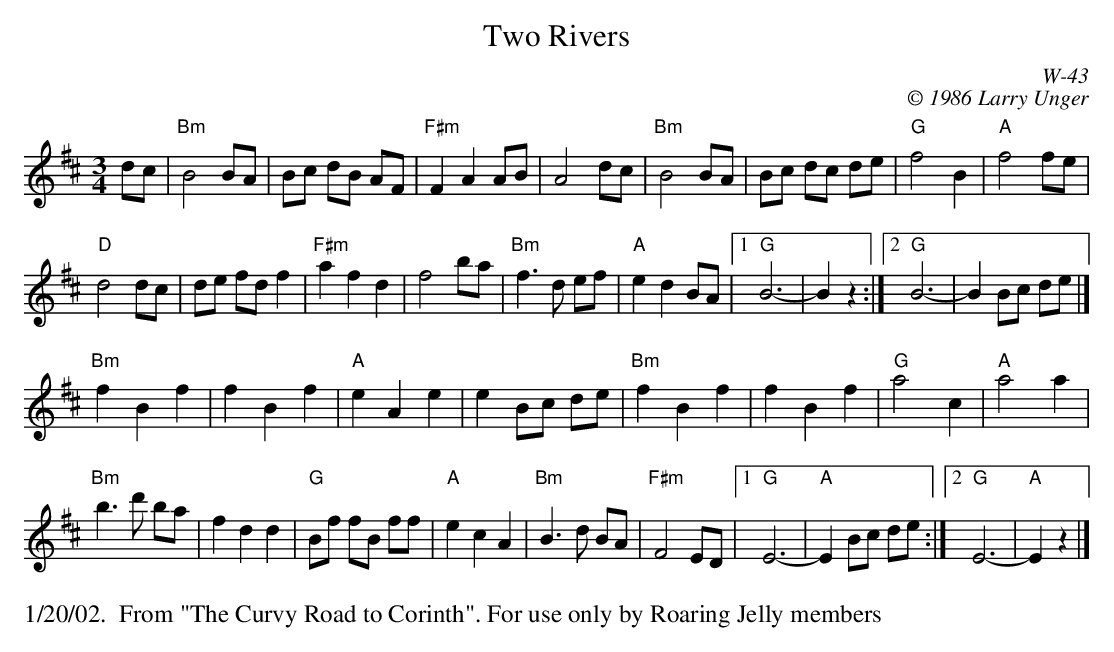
X:1
T: Two Rivers
C: W-43
C: \251 1986 Larry Unger
M: 3/4
K: Bm
dc |\
"Bm"B4BA | Bc dB AF | "F#m"F2A2AB | A4dc | "Bm"B4BA | Bc dc de | "G"f4 B2 | "A"f4fe |
"D"d4dc | de fdf2 | "F#m"a2f2d2 | f4ba | "Bm"f3d ef | "A"e2d2BA |1 "G"B6- | B2 z2 :|2 "G" B6- | B2 Bc de |]
"Bm"f2B2f2 | f2B2f2 | "A"e2A2e2 | e2Bc de | "Bm"f2B2f2 | f2B2f2 | "G"a4c2 | "A"a4a2 |
"Bm"b3d' ba | f2d2d2 | "G"Bf fB ff | "A"e2c2A2 | "Bm"B3d BA | "F#m"F4ED |1 "G"E6- | "A"E2 Bc de :|2 "G"E6- | "A"E2 z2 |]
